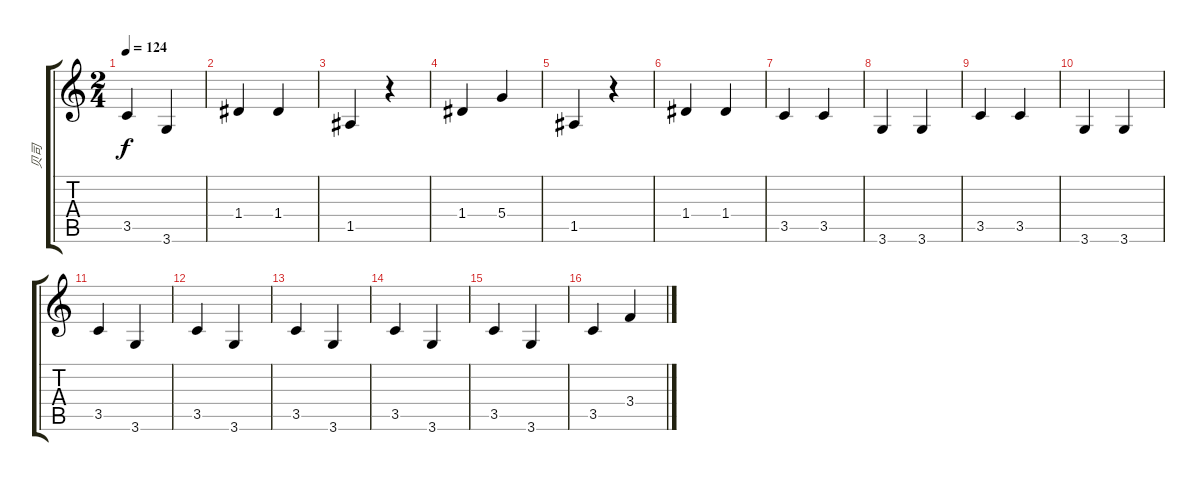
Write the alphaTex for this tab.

\track ("贝司" "贝司") {instrument electricbasspick}
\staff {score tabs}
\tuning (E4 B3 G3 D3 A2 E2) {hide}
\ts (2 4)
\tempo 124
\clef g2
\ks c
3.5.4{dy f} 3.6.4 |
1.4.4 1.4.4 |
1.5.4 r.4 |
1.4.4 5.4.4 |
1.5.4 r.4 |
1.4.4 1.4.4 |
3.5.4 3.5.4 |
3.6.4 3.6.4 |
3.5.4 3.5.4 |
3.6.4 3.6.4 |
3.5.4 3.6.4 |
3.5.4 3.6.4 |
3.5.4 3.6.4 |
3.5.4 3.6.4 |
3.5.4 3.6.4 |
3.5.4 3.4.4
